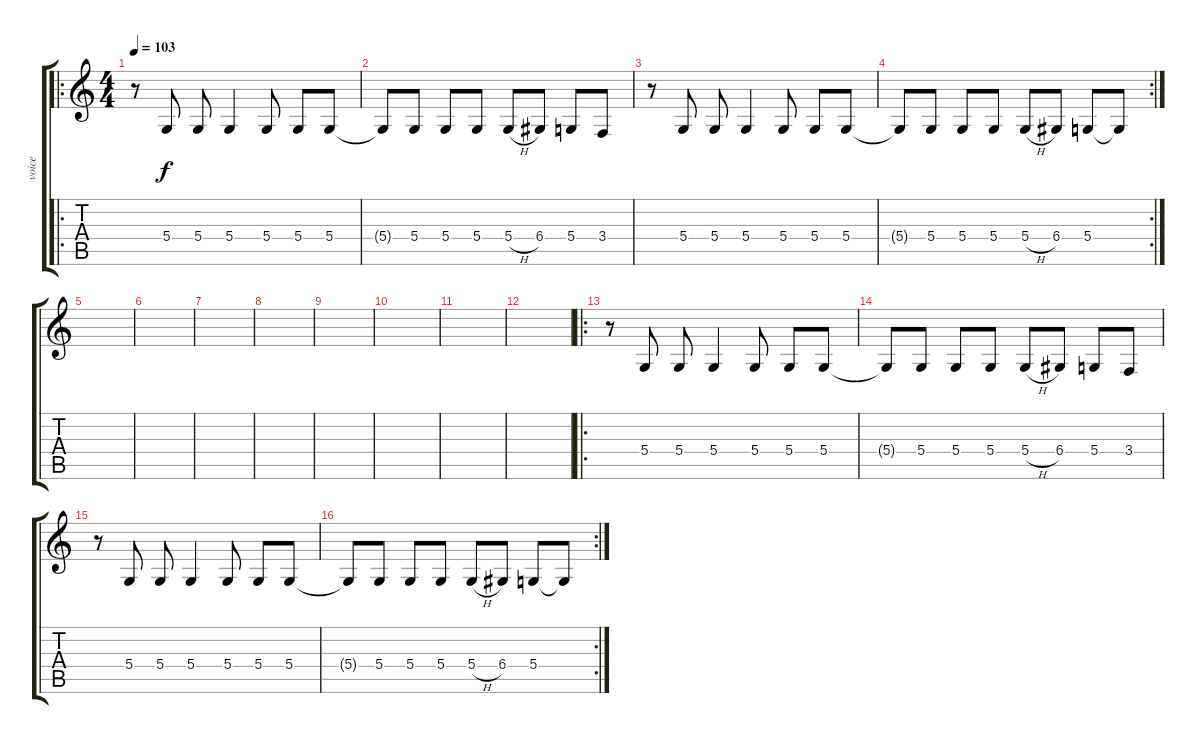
\track ("voice" "voice") {instrument lead6voice}
\staff {score tabs}
\tuning (E4 B3 G3 D3 A2 E2) {hide}
\ro
\ts (4 4)
\tempo 103
\clef g2
\ks c
r.8{dy f} 5.4.8 5.4.8 5.4.4 5.4.8 5.4.8 5.4.8 |
5.4{t}.8 5.4.8 5.4.8 5.4.8 5.4{h}.8 6.4.8 5.4.8 3.4.8 |
r.8 5.4.8 5.4.8 5.4.4 5.4.8 5.4.8 5.4.8 |
\rc 2
5.4{t}.8 5.4.8 5.4.8 5.4.8 5.4{h}.8 6.4.8 5.4.8 5.4{t}.8 |
|
|
|
|
|
|
|
|
\ro
r.8 5.4.8 5.4.8 5.4.4 5.4.8 5.4.8 5.4.8 |
5.4{t}.8 5.4.8 5.4.8 5.4.8 5.4{h}.8 6.4.8 5.4.8 3.4.8 |
r.8 5.4.8 5.4.8 5.4.4 5.4.8 5.4.8 5.4.8 |
\rc 2
5.4{t}.8 5.4.8 5.4.8 5.4.8 5.4{h}.8 6.4.8 5.4.8 5.4{t}.8
